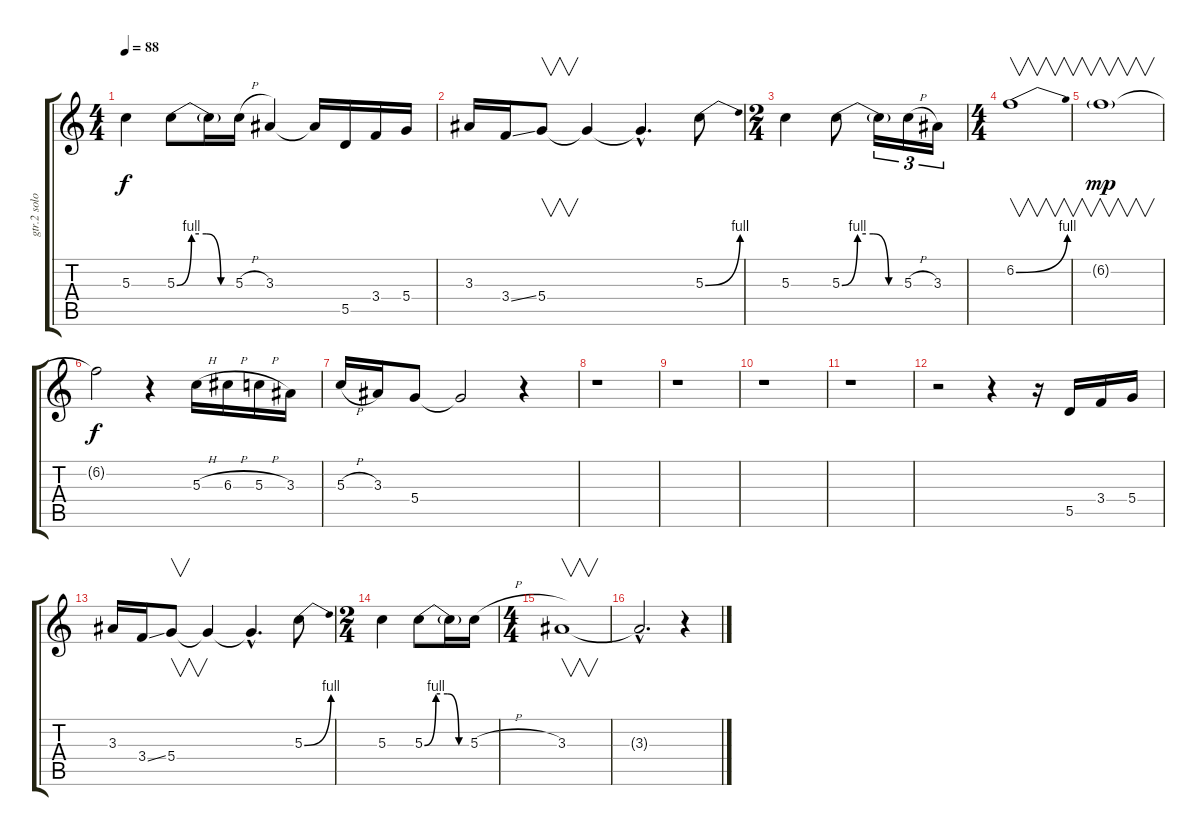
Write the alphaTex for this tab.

\track ("gtr.2 solo" "gtr.2 solo") {instrument distortionguitar}
\staff {score tabs}
\tuning (E4 B3 G3 D3 A2 E2) {hide}
\ts (4 4)
\tempo 88
\clef g2
\ks c
5.3.4{dy f} 5.3{be (custom 0 0 15 4 30 4 45 0 60 0)}.8 5.3{t}.16 5.3{h}.16 3.3.4 3.3{t}.16 5.5.16 3.4.16 5.4.16 |
3.3.16 3.4{ss}.16 5.4.8{v} 5.4{t}.4 5.4{hac t}.4{d} 5.3{be (bend 0 0 60 4)}.8 |
\ts (2 4)
5.3.4 5.3{be (custom 0 0 15 4 30 4 45 0 60 0)}.8 5.3{t}.16{tu (3 2)} 5.3{h}.16{tu (3 2)} 3.3.16{tu (3 2)} |
\ts (4 4)
6.2{be (bend 0 0 60 4)}.1{v} |
6.2{g}.1{v dy mp} |
6.2{t}.2{dy f} r.4 5.3{h}.16 6.3{h}.16 5.3{h}.16 3.3.16 |
5.3{h}.16 3.3.16 5.4.8 5.4{t}.2 r.4 |
r.1 |
r.1 |
r.1 |
r.1 |
r.2 r.4 r.16 5.5.16 3.4.16 5.4.16 |
3.3.16 3.4{ss}.16 5.4.8{v} 5.4{t}.4 5.4{hac t}.4{d} 5.3{be (bend 0 0 60 4)}.8 |
\ts (2 4)
5.3.4 5.3{be (custom 0 0 15 4 30 4 45 0 60 0)}.8 5.3{t}.16 5.3{h}.16 |
\ts (4 4)
3.3.1{v} |
3.3{hac t}.2{d} r.4
